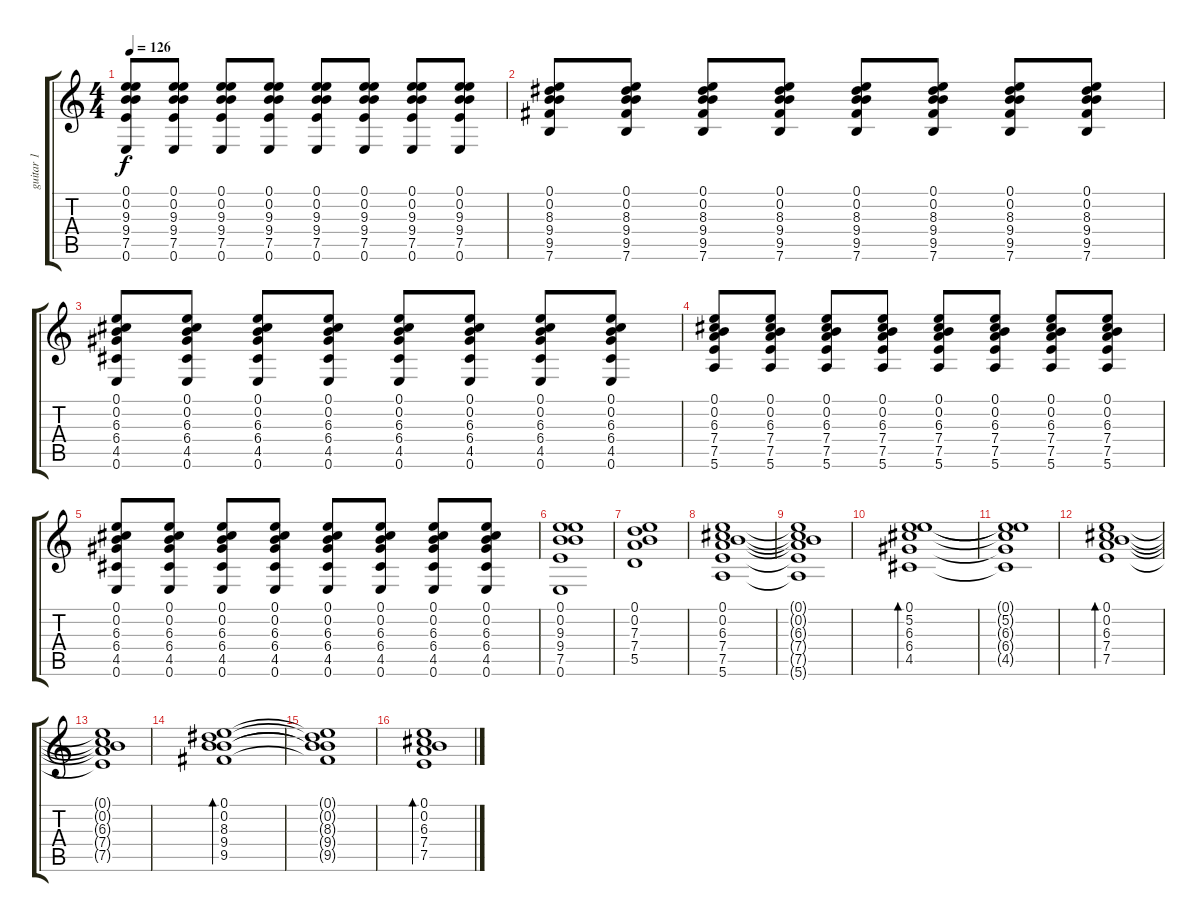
\track ("guitar 1" "guitar 1") {instrument overdrivenguitar}
\staff {score tabs}
\tuning (E4 B3 G3 D3 A2 E2) {hide}
\ts (4 4)
\tempo 126
\clef g2
\ks c
(0.1 0.2 9.3 9.4 7.5 0.6).8{dy f volume 13} (0.1 0.2 9.3 9.4 7.5 0.6).8 (0.1 0.2 9.3 9.4 7.5 0.6).8 (0.1 0.2 9.3 9.4 7.5 0.6).8 (0.1 0.2 9.3 9.4 7.5 0.6).8 (0.1 0.2 9.3 9.4 7.5 0.6).8 (0.1 0.2 9.3 9.4 7.5 0.6).8 (0.1 0.2 9.3 9.4 7.5 0.6).8 |
(0.1 0.2 8.3 9.4 9.5 7.6).8 (0.1 0.2 8.3 9.4 9.5 7.6).8 (0.1 0.2 8.3 9.4 9.5 7.6).8 (0.1 0.2 8.3 9.4 9.5 7.6).8 (0.1 0.2 8.3 9.4 9.5 7.6).8 (0.1 0.2 8.3 9.4 9.5 7.6).8 (0.1 0.2 8.3 9.4 9.5 7.6).8 (0.1 0.2 8.3 9.4 9.5 7.6).8 |
(0.1 0.2 6.3 6.4 4.5 0.6).8 (0.1 0.2 6.3 6.4 4.5 0.6).8 (0.1 0.2 6.3 6.4 4.5 0.6).8 (0.1 0.2 6.3 6.4 4.5 0.6).8 (0.1 0.2 6.3 6.4 4.5 0.6).8 (0.1 0.2 6.3 6.4 4.5 0.6).8 (0.1 0.2 6.3 6.4 4.5 0.6).8 (0.1 0.2 6.3 6.4 4.5 0.6).8 |
(0.1 0.2 6.3 7.4 7.5 5.6).8 (0.1 0.2 6.3 7.4 7.5 5.6).8 (0.1 0.2 6.3 7.4 7.5 5.6).8 (0.1 0.2 6.3 7.4 7.5 5.6).8 (0.1 0.2 6.3 7.4 7.5 5.6).8 (0.1 0.2 6.3 7.4 7.5 5.6).8 (0.1 0.2 6.3 7.4 7.5 5.6).8 (0.1 0.2 6.3 7.4 7.5 5.6).8 |
(0.1 0.2 6.3 6.4 4.5 0.6).8 (0.1 0.2 6.3 6.4 4.5 0.6).8 (0.1 0.2 6.3 6.4 4.5 0.6).8 (0.1 0.2 6.3 6.4 4.5 0.6).8 (0.1 0.2 6.3 6.4 4.5 0.6).8 (0.1 0.2 6.3 6.4 4.5 0.6).8 (0.1 0.2 6.3 6.4 4.5 0.6).8 (0.1 0.2 6.3 6.4 4.5 0.6).8 |
(0.1 0.2 9.3 9.4 7.5 0.6).1 |
(0.1 0.2 7.3 7.4 5.5).1 |
(0.1 0.2 6.3 7.4 7.5 5.6).1 |
(0.1{t} 0.2{t} 6.3{t} 7.4{t} 7.5{t} 5.6{t}).1 |
(0.1 5.2 6.3 6.4 4.5).1{bd 240 volume 5} |
(0.1{t} 5.2{t} 6.3{t} 6.4{t} 4.5{t}).1 |
(0.1 0.2 6.3 7.4 7.5).1{bd 240} |
(0.1{t} 0.2{t} 6.3{t} 7.4{t} 7.5{t}).1 |
(0.1 0.2 8.3 9.4 9.5).1{bd 240} |
(0.1{t} 0.2{t} 8.3{t} 9.4{t} 9.5{t}).1 |
(0.1 0.2 6.3 7.4 7.5).1{bd 240}
